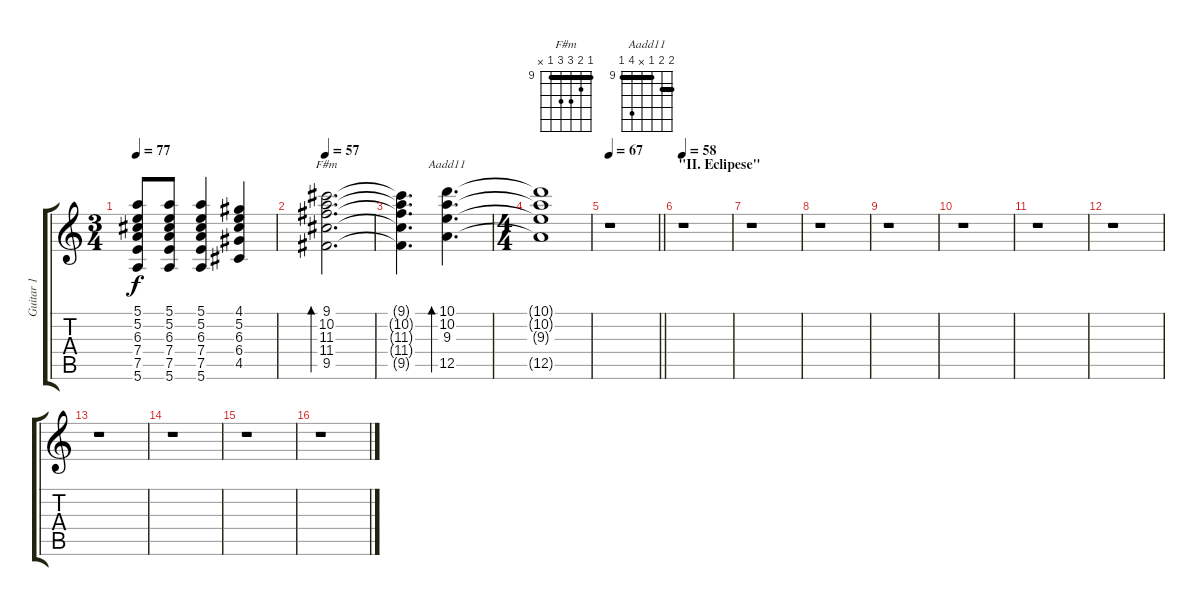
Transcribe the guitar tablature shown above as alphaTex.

\track ("Guitar 1" "Guitar 1") {instrument acousticguitarsteel}
\staff {score tabs}
\tuning (E4 B3 G3 D3 A2 E2) {hide}
\chord ("F#m" 9 10 11 11 9 x) {firstfret 9 barre 9}
\chord ("Aadd11" 10 10 9 x 12 9) {firstfret 9 barre (9 10)}
\ts (3 4)
\tempo 77
\clef g2
\ks c
(5.1 5.2 6.3 7.4 7.5 5.6).8{dy f} (5.1 5.2 6.3 7.4 7.5 5.6).8 (5.1 5.2 6.3 7.4 7.5 5.6).4 (4.1 5.2 6.3 6.4 4.5).4 |
\tempo 57
(9.1 10.2 11.3 11.4 9.5).2{d bd 240 ch "F#m"} |
(9.1{t} 10.2{t} 11.3{t} 11.4{t} 9.5{t}).4{d} (10.1 10.2 9.3 12.5).4{d bd 60 ch "Aadd11" volume 9} |
\ts (4 4)
(10.1{t} 10.2{t} 9.3{t} 12.5{t}).1 |
\tempo 67
\barLineRight lightlight
r.1 |
\section ("" "\"II. Eclipese\"")
\tempo 58
r.1 |
r.1 |
r.1 |
r.1 |
r.1 |
r.1 |
r.1 |
r.1 |
r.1 |
r.1 |
r.1
